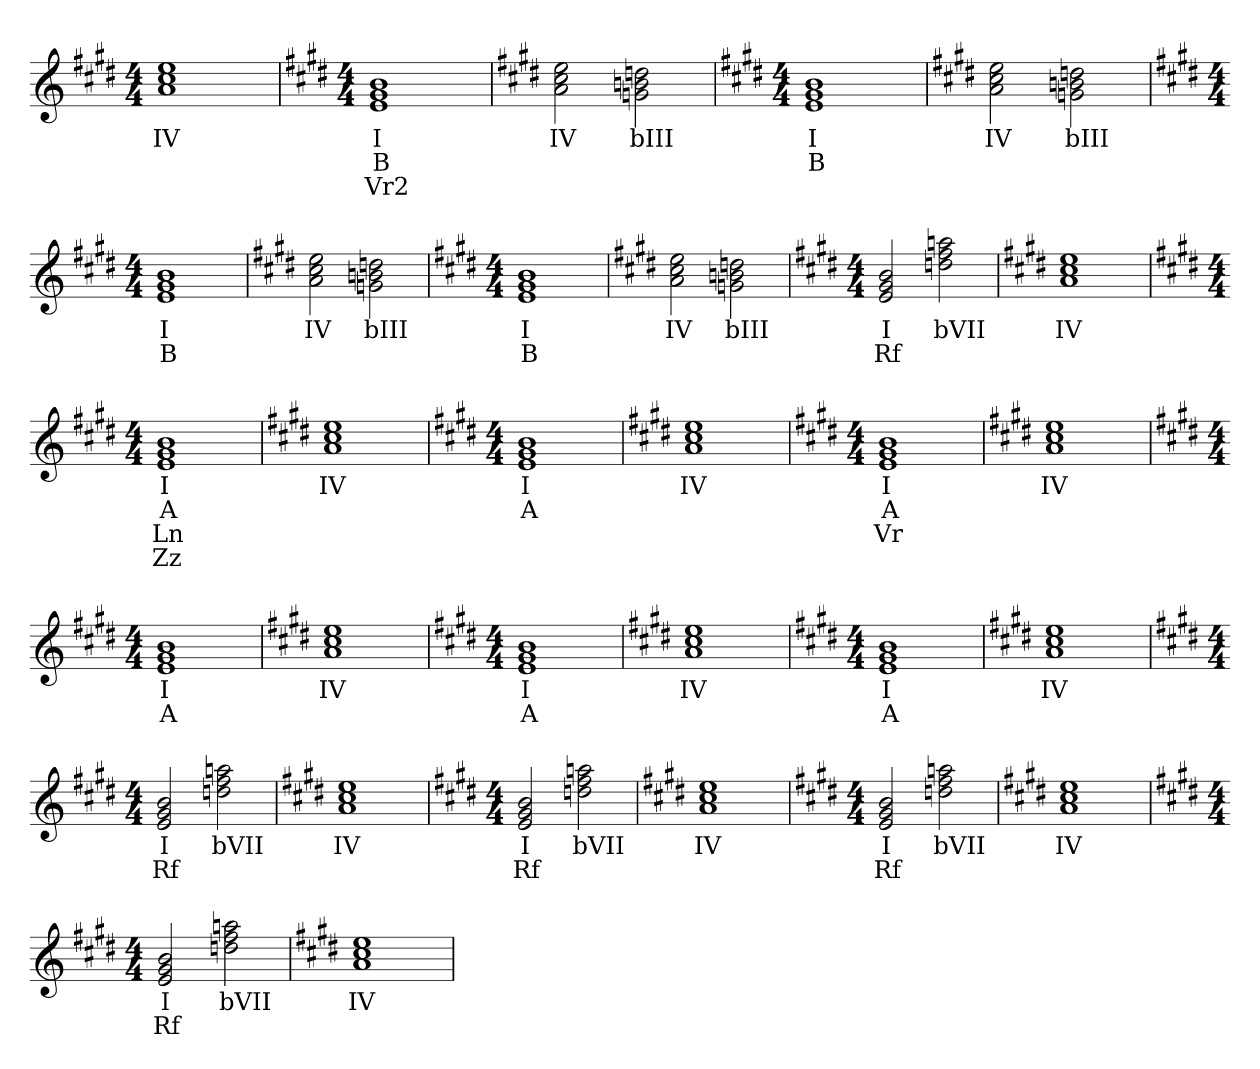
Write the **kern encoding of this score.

**kern	**text	**text	**text	**text
*part1	*part1	*part1	*part1	*part1
*staff1	*staff1	*staff1	*staff1	*staff1
*k[f#c#g#d#]	*	*	*	*
*E:	*	*	*	*
*M4/4	*	*	*	*
=	=	=	=	=
1a 1cc# 1ee	IV	.	.	.
=	=	=	=	=
*k[f#c#g#d#]	*	*	*	*
*E:	*	*	*	*
*M4/4	*	*	*	*
1e 1g# 1b	I	B	Vr2	.
=	=	=	=	=
*k[f#c#g#d#]	*	*	*	*
*E:	*	*	*	*
2a 2cc# 2ee	IV	.	.	.
2gn 2bn 2ddn	bIII	.	.	.
=	=	=	=	=
*k[f#c#g#d#]	*	*	*	*
*E:	*	*	*	*
*M4/4	*	*	*	*
1e 1g# 1b	I	B	.	.
=	=	=	=	=
*k[f#c#g#d#]	*	*	*	*
*E:	*	*	*	*
2a 2cc# 2ee	IV	.	.	.
2gn 2bn 2ddn	bIII	.	.	.
=	=	=	=	=
*k[f#c#g#d#]	*	*	*	*
*E:	*	*	*	*
*M4/4	*	*	*	*
1e 1g# 1b	I	B	.	.
=	=	=	=	=
*k[f#c#g#d#]	*	*	*	*
*E:	*	*	*	*
2a 2cc# 2ee	IV	.	.	.
2gn 2bn 2ddn	bIII	.	.	.
=	=	=	=	=
*k[f#c#g#d#]	*	*	*	*
*E:	*	*	*	*
*M4/4	*	*	*	*
1e 1g# 1b	I	B	.	.
=	=	=	=	=
*k[f#c#g#d#]	*	*	*	*
*E:	*	*	*	*
2a 2cc# 2ee	IV	.	.	.
2gn 2bn 2ddn	bIII	.	.	.
=	=	=	=	=
*k[f#c#g#d#]	*	*	*	*
*E:	*	*	*	*
*M4/4	*	*	*	*
2e 2g# 2b	I	Rf	.	.
2ddn 2ff# 2aan	bVII	.	.	.
=	=	=	=	=
*k[f#c#g#d#]	*	*	*	*
*E:	*	*	*	*
1a 1cc# 1ee	IV	.	.	.
=	=	=	=	=
*k[f#c#g#d#]	*	*	*	*
*E:	*	*	*	*
*M4/4	*	*	*	*
1e 1g# 1b	I	A	Ln	Zz
=	=	=	=	=
*k[f#c#g#d#]	*	*	*	*
*E:	*	*	*	*
1a 1cc# 1ee	IV	.	.	.
=	=	=	=	=
*k[f#c#g#d#]	*	*	*	*
*E:	*	*	*	*
*M4/4	*	*	*	*
1e 1g# 1b	I	A	.	.
=	=	=	=	=
*k[f#c#g#d#]	*	*	*	*
*E:	*	*	*	*
1a 1cc# 1ee	IV	.	.	.
=	=	=	=	=
*k[f#c#g#d#]	*	*	*	*
*E:	*	*	*	*
*M4/4	*	*	*	*
1e 1g# 1b	I	A	Vr	.
=	=	=	=	=
*k[f#c#g#d#]	*	*	*	*
*E:	*	*	*	*
1a 1cc# 1ee	IV	.	.	.
=	=	=	=	=
*k[f#c#g#d#]	*	*	*	*
*E:	*	*	*	*
*M4/4	*	*	*	*
1e 1g# 1b	I	A	.	.
=	=	=	=	=
*k[f#c#g#d#]	*	*	*	*
*E:	*	*	*	*
1a 1cc# 1ee	IV	.	.	.
=	=	=	=	=
*k[f#c#g#d#]	*	*	*	*
*E:	*	*	*	*
*M4/4	*	*	*	*
1e 1g# 1b	I	A	.	.
=	=	=	=	=
*k[f#c#g#d#]	*	*	*	*
*E:	*	*	*	*
1a 1cc# 1ee	IV	.	.	.
=	=	=	=	=
*k[f#c#g#d#]	*	*	*	*
*E:	*	*	*	*
*M4/4	*	*	*	*
1e 1g# 1b	I	A	.	.
=	=	=	=	=
*k[f#c#g#d#]	*	*	*	*
*E:	*	*	*	*
1a 1cc# 1ee	IV	.	.	.
=	=	=	=	=
*k[f#c#g#d#]	*	*	*	*
*E:	*	*	*	*
*M4/4	*	*	*	*
2e 2g# 2b	I	Rf	.	.
2ddn 2ff# 2aan	bVII	.	.	.
=	=	=	=	=
*k[f#c#g#d#]	*	*	*	*
*E:	*	*	*	*
1a 1cc# 1ee	IV	.	.	.
=	=	=	=	=
*k[f#c#g#d#]	*	*	*	*
*E:	*	*	*	*
*M4/4	*	*	*	*
2e 2g# 2b	I	Rf	.	.
2ddn 2ff# 2aan	bVII	.	.	.
=	=	=	=	=
*k[f#c#g#d#]	*	*	*	*
*E:	*	*	*	*
1a 1cc# 1ee	IV	.	.	.
=	=	=	=	=
*k[f#c#g#d#]	*	*	*	*
*E:	*	*	*	*
*M4/4	*	*	*	*
2e 2g# 2b	I	Rf	.	.
2ddn 2ff# 2aan	bVII	.	.	.
=	=	=	=	=
*k[f#c#g#d#]	*	*	*	*
*E:	*	*	*	*
1a 1cc# 1ee	IV	.	.	.
=	=	=	=	=
*k[f#c#g#d#]	*	*	*	*
*E:	*	*	*	*
*M4/4	*	*	*	*
2e 2g# 2b	I	Rf	.	.
2ddn 2ff# 2aan	bVII	.	.	.
=	=	=	=	=
*k[f#c#g#d#]	*	*	*	*
*E:	*	*	*	*
1a 1cc# 1ee	IV	.	.	.
=	=	=	=	=
*-	*-	*-	*-	*-
